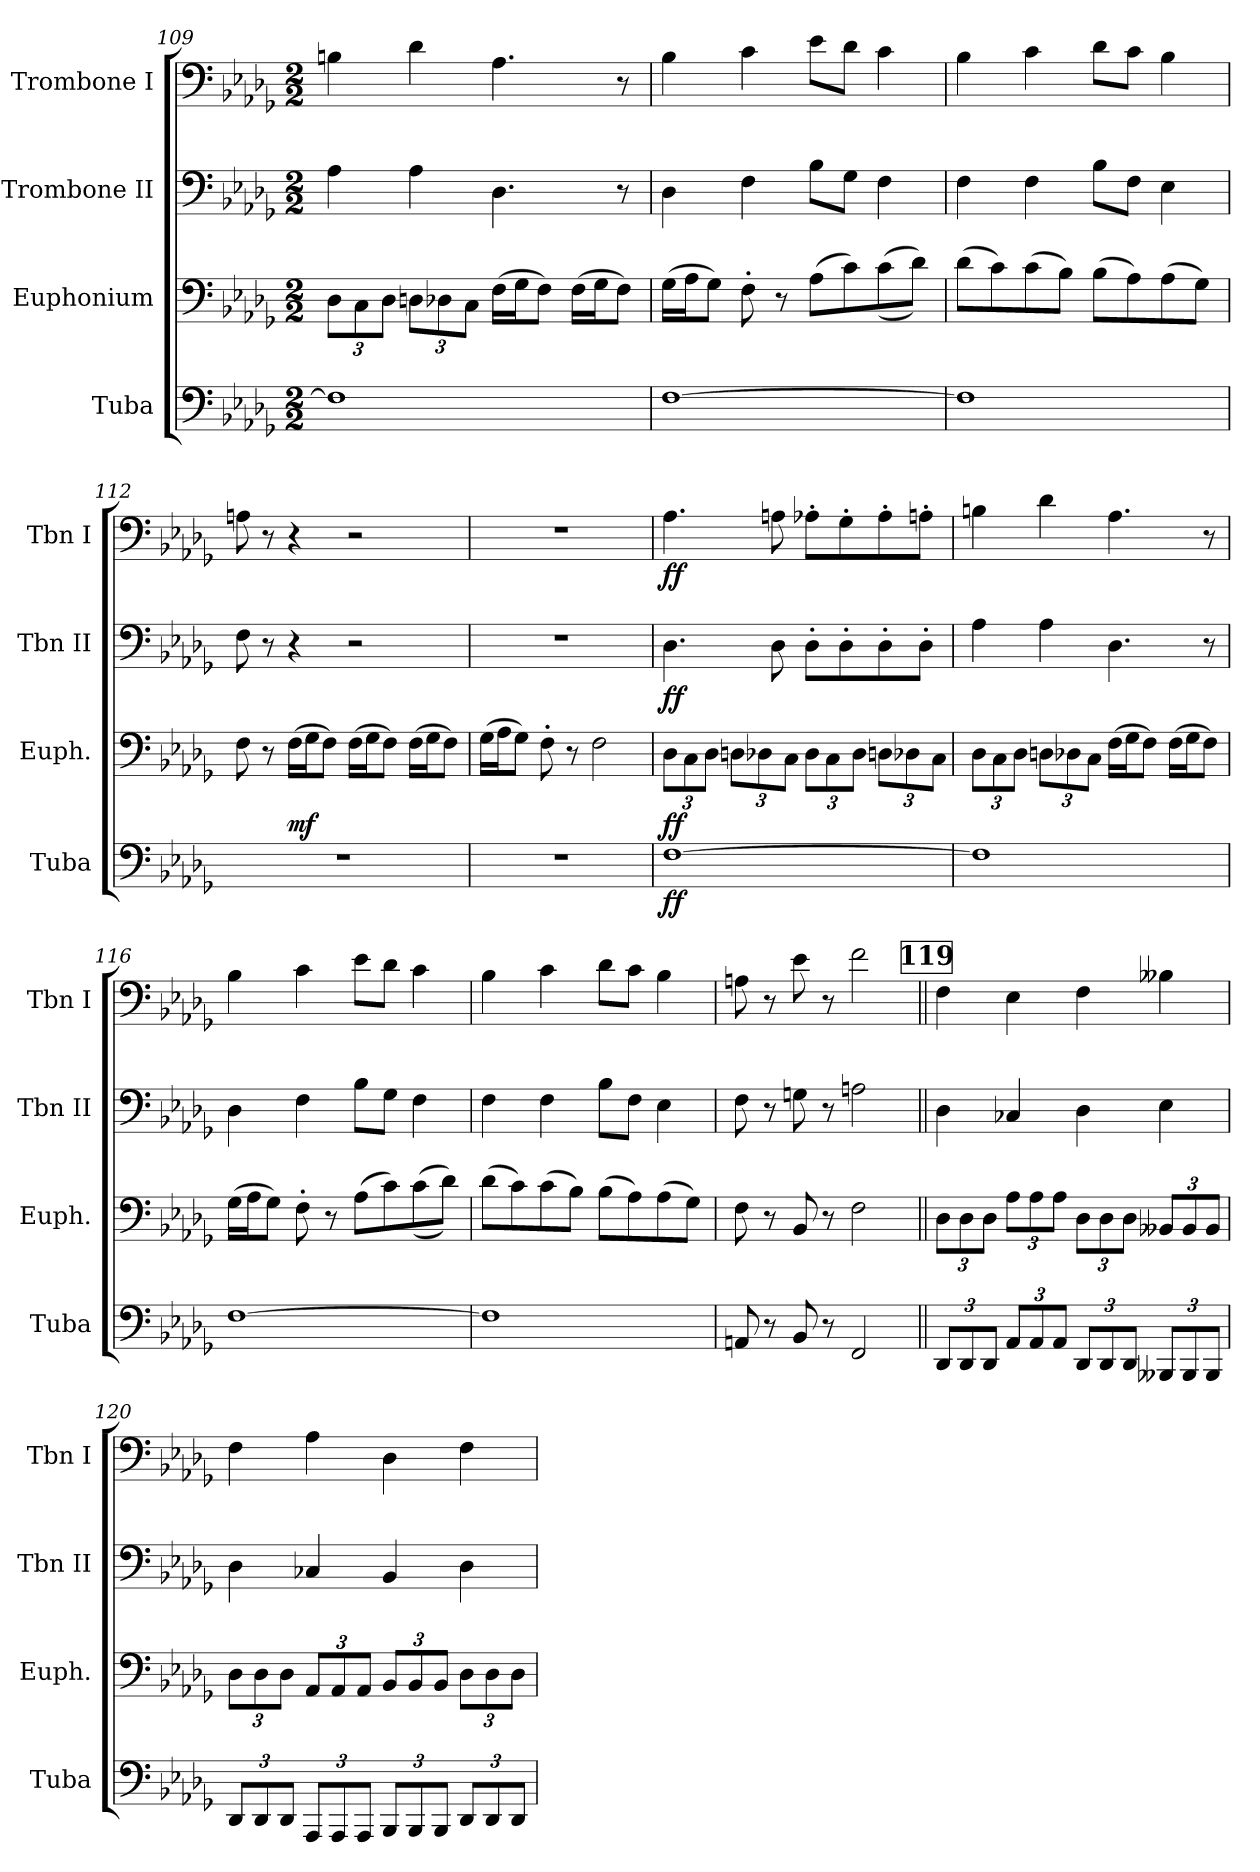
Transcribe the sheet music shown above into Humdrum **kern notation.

**kern	**dynam	**kern	**dynam	**kern	**dynam	**kern	**dynam
*part4	*part4	*part3	*part3	*part2	*part2	*part1	*part1
*staff4	*staff4	*staff3	*staff3	*staff2	*staff2	*staff1	*staff1
*I"Tuba	*	*I"Euphonium	*	*I"Trombone II	*	*I"Trombone I	*
*I'Tuba	*	*I'Euph.	*	*I'Tbn II	*	*I'Tbn I	*
!!LO:LB:g=z
*clefF4	*	*clefF4	*	*clefF4	*	*clefF4	*
*k[b-e-a-d-g-]	*	*k[b-e-a-d-g-]	*	*k[b-e-a-d-g-]	*	*k[b-e-a-d-g-]	*
*D-:	*	*D-:	*	*D-:	*	*D-:	*
*M2/2	*	*M2/2	*	*M2/2	*	*M2/2	*
*	*	*Xbrackettup	*	*	*	*	*
=109	=109	=109	=109	=109	=109	=109	=109
1F]	.	12D-\L	.	4A-\	.	4Bn\	.
.	.	12C\	.	.	.	.	.
.	.	12D-\J	.	.	.	.	.
.	.	12Dn\L	.	4A-\	.	4d-\	.
.	.	12D-X\	.	.	.	.	.
.	.	12C\J	.	.	.	.	.
.	.	(16F\LL	.	4.D-\	.	4.A-\	.
.	.	16G-\J	.	.	.	.	.
.	.	8F\J)	.	.	.	.	.
.	.	(16F\LL	.	.	.	.	.
.	.	16G-\J	.	.	.	.	.
.	.	8F\J)	.	8r	.	8r	.
=110	=110	=110	=110	=110	=110	=110	=110
[1F	.	(16G-\LL	.	4D-\	.	4B-\	.
.	.	16A-\J	.	.	.	.	.
.	.	8G-\J)	.	.	.	.	.
.	.	8F'\	.	4F\	.	4c\	.
.	.	8r	.	.	.	.	.
.	.	(8A-\L	.	8B-\L	.	8e-\L	.
.	.	8c\)	.	8G-\J	.	8d-\J	.
.	.	((8c\	.	4F\	.	4c\	.
.	.	8d-\J))	.	.	.	.	.
!!LO:PB:g=z
=111	=111	=111	=111	=111	=111	=111	=111
1F]	.	(8d-\L	.	4F\	.	4B-\	.
.	.	8c\)	.	.	.	.	.
.	.	(8c\	.	4F\	.	4c\	.
.	.	8B-\J)	.	.	.	.	.
.	.	(8B-\L	.	8B-\L	.	8d-\L	.
.	.	8A-\)	.	8F\J	.	8c\J	.
.	.	(8A-\	.	4E-\	.	4B-\	.
.	.	8G-\J)	.	.	.	.	.
=112	=112	=112	=112	=112	=112	=112	=112
1r	.	8F\	.	8F\	.	8An\	.
.	.	8r	.	8r	.	8r	.
!	!	!	!LO:DY:b	!	!	!	!
.	.	(16F\LL	mf	4r	.	4r	.
.	.	16G-\J	.	.	.	.	.
.	.	8F\J)	.	.	.	.	.
.	.	(16F\LL	.	2r	.	2r	.
.	.	16G-\J	.	.	.	.	.
.	.	8F\J)	.	.	.	.	.
.	.	(16F\LL	.	.	.	.	.
.	.	16G-\J	.	.	.	.	.
.	.	8F\J)	.	.	.	.	.
=113	=113	=113	=113	=113	=113	=113	=113
1r	.	(16G-\LL	.	1r	.	1r	.
.	.	16A-\J	.	.	.	.	.
.	.	8G-\J)	.	.	.	.	.
.	.	8F'\	.	.	.	.	.
.	.	8r	.	.	.	.	.
.	.	2F\	.	.	.	.	.
=114	=114	=114	=114	=114	=114	=114	=114
!	!LO:DY:b	!	!LO:DY:b	!	!LO:DY:b	!	!LO:DY:b
[1F	ff	12D-\L	ff	4.D-\	ff	4.A-\	ff
.	.	12C\	.	.	.	.	.
.	.	12D-\J	.	.	.	.	.
.	.	12Dn\L	.	.	.	.	.
.	.	12D-X\	.	.	.	.	.
.	.	.	.	8D-\	.	8An\	.
.	.	12C\J	.	.	.	.	.
.	.	12D-\L	.	8D-'\L	.	8A-X'\L	.
.	.	12C\	.	.	.	.	.
.	.	.	.	8D-'\	.	8G-'\	.
.	.	12D-\J	.	.	.	.	.
.	.	12Dn\L	.	8D-'\	.	8A-'\	.
.	.	12D-X\	.	.	.	.	.
.	.	.	.	8D-'\J	.	8An'\J	.
.	.	12C\J	.	.	.	.	.
!!LO:LB:g=z
=115	=115	=115	=115	=115	=115	=115	=115
1F]	.	12D-\L	.	4A-\	.	4Bn\	.
.	.	12C\	.	.	.	.	.
.	.	12D-\J	.	.	.	.	.
.	.	12Dn\L	.	4A-\	.	4d-\	.
.	.	12D-X\	.	.	.	.	.
.	.	12C\J	.	.	.	.	.
.	.	(16F\LL	.	4.D-\	.	4.A-\	.
.	.	16G-\J	.	.	.	.	.
.	.	8F\J)	.	.	.	.	.
.	.	(16F\LL	.	.	.	.	.
.	.	16G-\J	.	.	.	.	.
.	.	8F\J)	.	8r	.	8r	.
=116	=116	=116	=116	=116	=116	=116	=116
[1F	.	(16G-\LL	.	4D-\	.	4B-\	.
.	.	16A-\J	.	.	.	.	.
.	.	8G-\J)	.	.	.	.	.
.	.	8F'\	.	4F\	.	4c\	.
.	.	8r	.	.	.	.	.
.	.	(8A-\L	.	8B-\L	.	8e-\L	.
.	.	8c\)	.	8G-\J	.	8d-\J	.
.	.	((8c\	.	4F\	.	4c\	.
.	.	8d-\J))	.	.	.	.	.
=117	=117	=117	=117	=117	=117	=117	=117
1F]	.	(8d-\L	.	4F\	.	4B-\	.
.	.	8c\)	.	.	.	.	.
.	.	(8c\	.	4F\	.	4c\	.
.	.	8B-\J)	.	.	.	.	.
.	.	(8B-\L	.	8B-\L	.	8d-\L	.
.	.	8A-\)	.	8F\J	.	8c\J	.
.	.	(8A-\	.	4E-\	.	4B-\	.
.	.	8G-\J)	.	.	.	.	.
!!LO:PB:g=z
=118	=118	=118	=118	=118	=118	=118	=118
8AAn/	.	8F\	.	8F\	.	8An\	.
8r	.	8r	.	8r	.	8r	.
8BB-/	.	8BB-/	.	8Gn\	.	8e-\	.
8r	.	8r	.	8r	.	8r	.
2FF/	.	2F\	.	2An\	.	2f\	.
!!LO:PB:g=z
!!LO:REH:place=s1:a:t=119
=119||	=119||	=119||	=119||	=119||	=119||	=119||	=119||
*Xbrackettup	*	*	*	*	*	*	*
12DD-/L	.	12D-\L	.	4D-\	.	4F\	.
12DD-/	.	12D-\	.	.	.	.	.
12DD-/J	.	12D-\J	.	.	.	.	.
12AA-/L	.	12A-\L	.	4C-X/	.	4E-\	.
12AA-/	.	12A-\	.	.	.	.	.
12AA-/J	.	12A-\J	.	.	.	.	.
12DD-/L	.	12D-\L	.	4D-\	.	4F\	.
12DD-/	.	12D-\	.	.	.	.	.
12DD-/J	.	12D-\J	.	.	.	.	.
12BBB--X/L	.	12BB--X/L	.	4E-\	.	4B--X\	.
12BBB--/	.	12BB--/	.	.	.	.	.
12BBB--/J	.	12BB--/J	.	.	.	.	.
=120	=120	=120	=120	=120	=120	=120	=120
12DD-/L	.	12D-\L	.	4D-\	.	4F\	.
12DD-/	.	12D-\	.	.	.	.	.
12DD-/J	.	12D-\J	.	.	.	.	.
12AAA-/L	.	12AA-/L	.	4C-X/	.	4A-\	.
12AAA-/	.	12AA-/	.	.	.	.	.
12AAA-/J	.	12AA-/J	.	.	.	.	.
12BBB-/L	.	12BB-/L	.	4BB-/	.	4D-\	.
12BBB-/	.	12BB-/	.	.	.	.	.
12BBB-/J	.	12BB-/J	.	.	.	.	.
12DD-/L	.	12D-\L	.	4D-\	.	4F\	.
12DD-/	.	12D-\	.	.	.	.	.
12DD-/J	.	12D-\J	.	.	.	.	.
=	=	=	=	=	=	=	=
*-	*-	*-	*-	*-	*-	*-	*-
